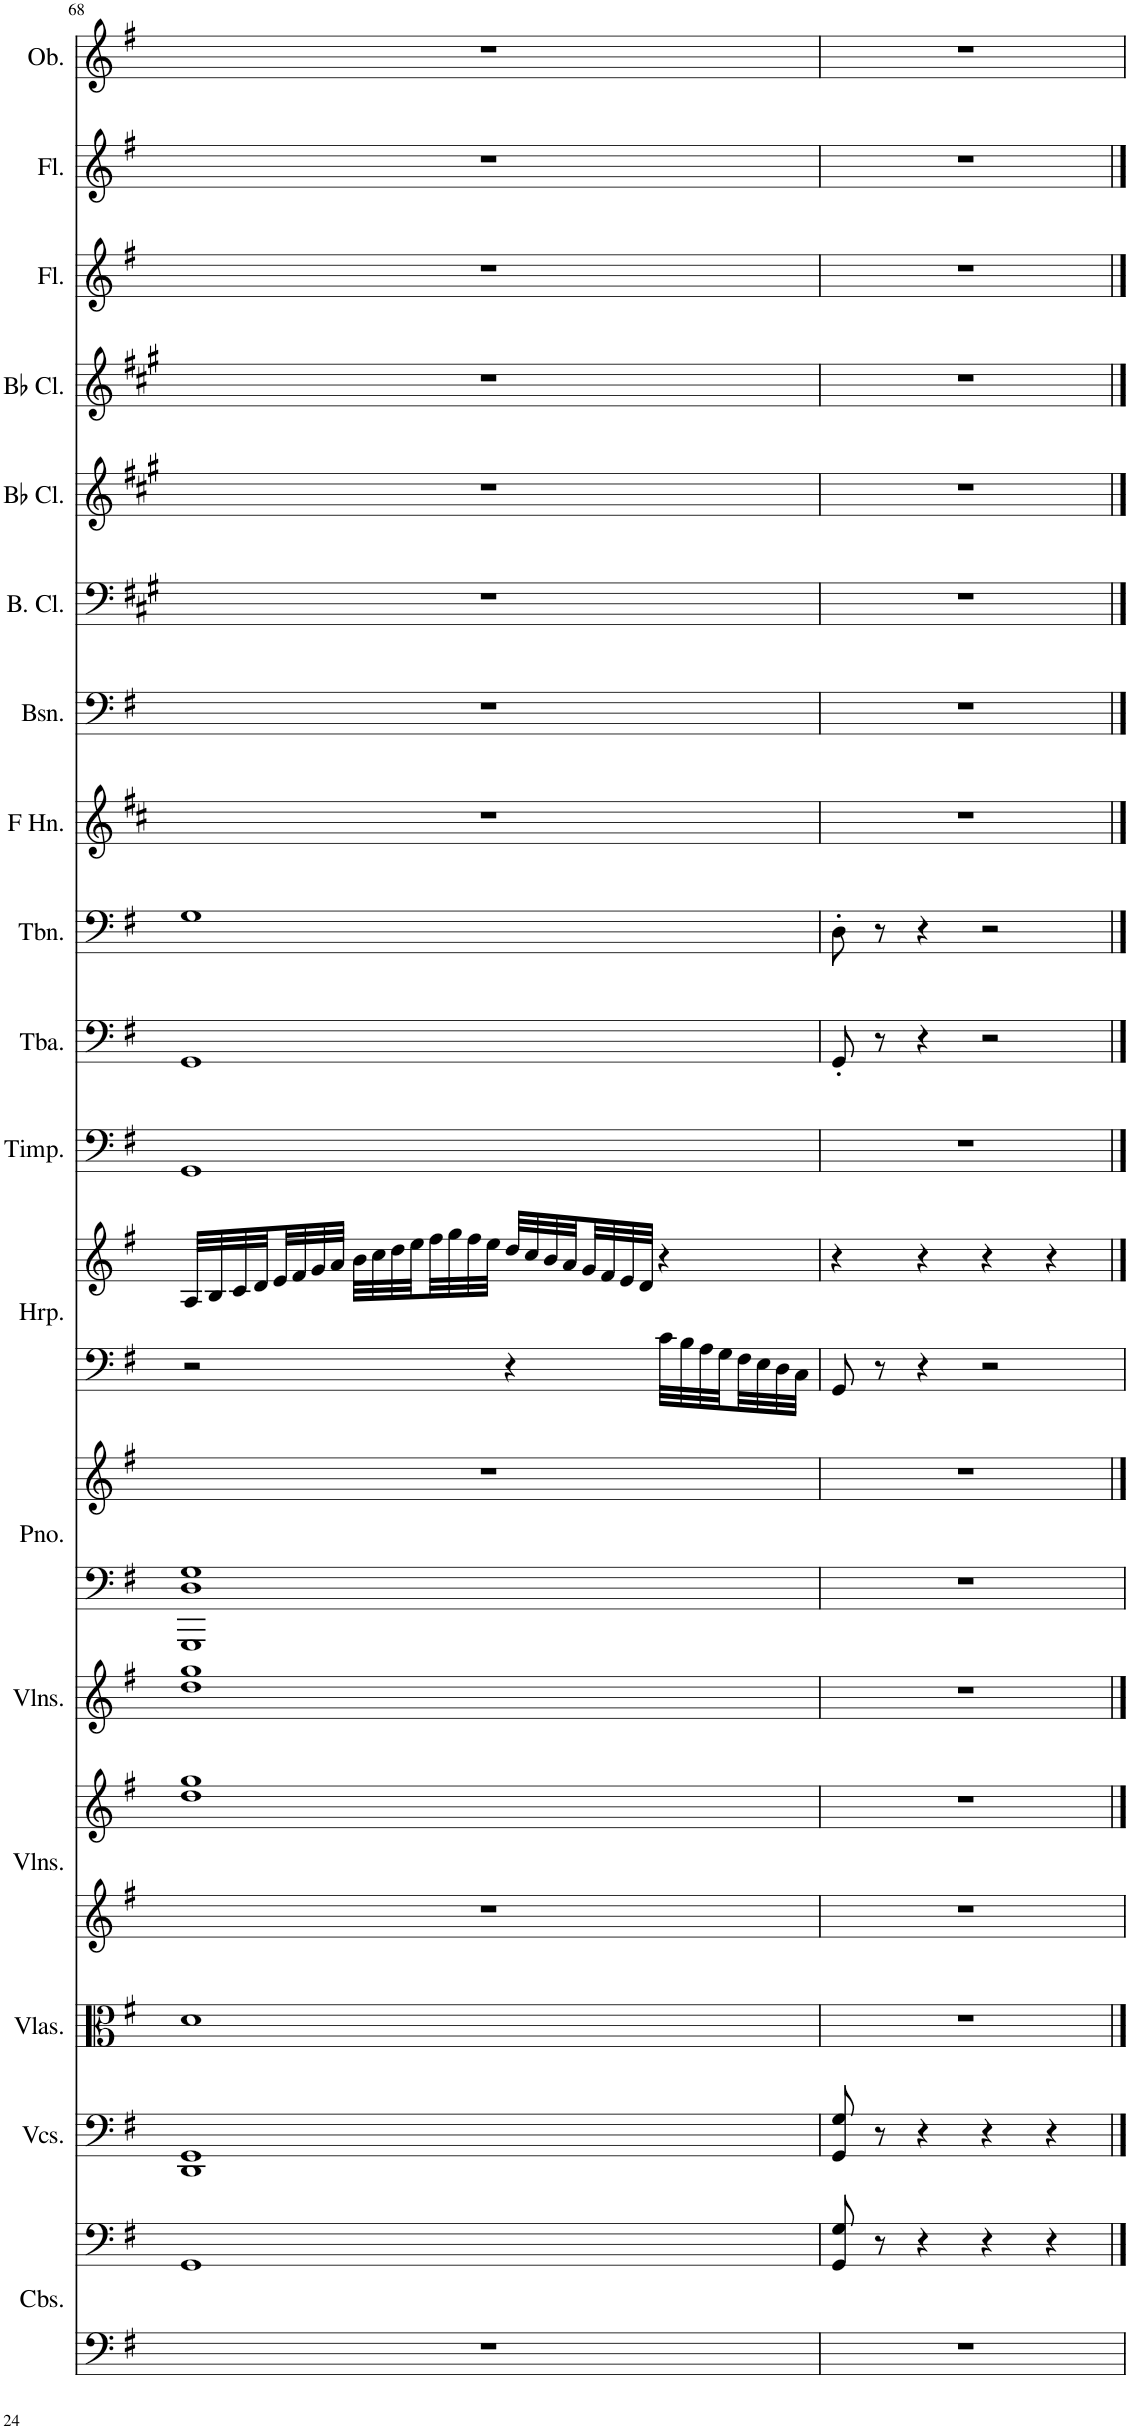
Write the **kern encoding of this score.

**kern	**kern	**kern	**kern	**kern	**kern	**kern	**kern	**kern	**kern	**kern	**kern	**kern	**kern	**kern	**kern	**kern	**kern	**kern	**kern	**kern	**kern
*part18	*part18	*part17	*part16	*part15	*part15	*part14	*part13	*part13	*part12	*part12	*part11	*part10	*part9	*part8	*part7	*part6	*part5	*part4	*part3	*part2	*part1
*staff22	*staff21	*staff20	*staff19	*staff18	*staff17	*staff16	*staff15	*staff14	*staff13	*staff12	*staff11	*staff10	*staff9	*staff8	*staff7	*staff6	*staff5	*staff4	*staff3	*staff2	*staff1
*I"Contrabasses	*	*I"Violoncellos	*I"Violas	*I"Violins	*	*I"Violins	*I"Piano	*	*I"Harp	*	*I"Timpani	*I"Tuba	*I"Trombone	*I"Horn in F	*I"Bassoon	*I"Bass Clarinet	*I"Bb Clarinet	*I"Bb Clarinet	*I"Flute	*I"Flute	*I"Oboe
*I'Cbs.	*	*I'Vcs.	*I'Vlas.	*I'Vlns.	*	*I'Vlns.	*I'Pno.	*	*I'Hrp.	*	*I'Timp.	*I'Tba.	*I'Tbn.	*	*I'Bsn.	*I'B. Cl.	*I'Bb Cl.	*I'Bb Cl.	*I'Fl.	*I'Fl.	*I'Ob.
!!LO:PB:g=z
*clefF4	*clefF4	*clefF4	*clefC3	*clefG2	*clefG2	*clefG2	*clefF4	*clefG2	*clefF4	*clefG2	*clefF4	*clefF4	*clefF4	*clefG2	*clefF4	*clefF4	*clefG2	*clefG2	*clefG2	*clefG2	*clefG2
*Trd7c12	*Trd7c12	*	*	*	*	*	*	*	*	*	*	*	*	*Trd4c7	*	*Trd8c14	*Trd1c2	*Trd1c2	*	*	*
*k[f#]	*k[f#]	*k[f#]	*k[f#]	*k[f#]	*k[f#]	*k[f#]	*k[f#]	*k[f#]	*k[f#]	*k[f#]	*k[f#]	*k[f#]	*k[f#]	*k[f#c#]	*k[f#]	*k[f#c#g#]	*k[f#c#g#]	*k[f#c#g#]	*k[f#]	*k[f#]	*k[f#]
*M4/4	*M4/4	*M4/4	*M4/4	*M4/4	*M4/4	*M4/4	*M4/4	*M4/4	*M4/4	*M4/4	*M4/4	*M4/4	*M4/4	*M4/4	*M4/4	*M4/4	*M4/4	*M4/4	*M4/4	*M4/4	*M4/4
=68	=68	=68	=68	=68	=68	=68	=68	=68	=68	=68	=68	=68	=68	=68	=68	=68	=68	=68	=68	=68	=68
1r	1GG	1DD 1GG	1d	1r	1dd 1gg	1dd 1gg	1GGG 1D 1G	1r	2r	32A/LLL	1GG	1GG	1G	1r	1r	1r	1r	1r	1r	1r	1r
.	.	.	.	.	.	.	.	.	.	32B/	.	.	.	.	.	.	.	.	.	.	.
.	.	.	.	.	.	.	.	.	.	32c/	.	.	.	.	.	.	.	.	.	.	.
.	.	.	.	.	.	.	.	.	.	32d/	.	.	.	.	.	.	.	.	.	.	.
.	.	.	.	.	.	.	.	.	.	32e/	.	.	.	.	.	.	.	.	.	.	.
.	.	.	.	.	.	.	.	.	.	32f#/	.	.	.	.	.	.	.	.	.	.	.
.	.	.	.	.	.	.	.	.	.	32g/	.	.	.	.	.	.	.	.	.	.	.
.	.	.	.	.	.	.	.	.	.	32a/JJJ	.	.	.	.	.	.	.	.	.	.	.
.	.	.	.	.	.	.	.	.	.	32b\LLL	.	.	.	.	.	.	.	.	.	.	.
.	.	.	.	.	.	.	.	.	.	32cc\	.	.	.	.	.	.	.	.	.	.	.
.	.	.	.	.	.	.	.	.	.	32dd\	.	.	.	.	.	.	.	.	.	.	.
.	.	.	.	.	.	.	.	.	.	32ee\	.	.	.	.	.	.	.	.	.	.	.
.	.	.	.	.	.	.	.	.	.	32ff#\	.	.	.	.	.	.	.	.	.	.	.
.	.	.	.	.	.	.	.	.	.	32gg\	.	.	.	.	.	.	.	.	.	.	.
.	.	.	.	.	.	.	.	.	.	32ff#\	.	.	.	.	.	.	.	.	.	.	.
.	.	.	.	.	.	.	.	.	.	32ee\JJJ	.	.	.	.	.	.	.	.	.	.	.
.	.	.	.	.	.	.	.	.	4r	32dd/LLL	.	.	.	.	.	.	.	.	.	.	.
.	.	.	.	.	.	.	.	.	.	32cc/	.	.	.	.	.	.	.	.	.	.	.
.	.	.	.	.	.	.	.	.	.	32b/	.	.	.	.	.	.	.	.	.	.	.
.	.	.	.	.	.	.	.	.	.	32a/	.	.	.	.	.	.	.	.	.	.	.
.	.	.	.	.	.	.	.	.	.	32g/	.	.	.	.	.	.	.	.	.	.	.
.	.	.	.	.	.	.	.	.	.	32f#/	.	.	.	.	.	.	.	.	.	.	.
.	.	.	.	.	.	.	.	.	.	32e/	.	.	.	.	.	.	.	.	.	.	.
.	.	.	.	.	.	.	.	.	.	32d/JJJ	.	.	.	.	.	.	.	.	.	.	.
.	.	.	.	.	.	.	.	.	32c\LLL	4r	.	.	.	.	.	.	.	.	.	.	.
.	.	.	.	.	.	.	.	.	32B\	.	.	.	.	.	.	.	.	.	.	.	.
.	.	.	.	.	.	.	.	.	32A\	.	.	.	.	.	.	.	.	.	.	.	.
.	.	.	.	.	.	.	.	.	32G\	.	.	.	.	.	.	.	.	.	.	.	.
.	.	.	.	.	.	.	.	.	32F#\	.	.	.	.	.	.	.	.	.	.	.	.
.	.	.	.	.	.	.	.	.	32E\	.	.	.	.	.	.	.	.	.	.	.	.
.	.	.	.	.	.	.	.	.	32D\	.	.	.	.	.	.	.	.	.	.	.	.
.	.	.	.	.	.	.	.	.	32C\JJJ	.	.	.	.	.	.	.	.	.	.	.	.
=69	=69	=69	=69	=69	=69	=69	=69	=69	=69	=69	=69	=69	=69	=69	=69	=69	=69	=69	=69	=69	=69
1r	8GG/ 8G/	8GG/ 8G/	1r	1r	1r	1r	1r	1r	8GG/	4r	1r	8GG'/	8D'\	1r	1r	1r	1r	1r	1r	1r	1r
.	8r	8r	.	.	.	.	.	.	8r	.	.	8r	8r	.	.	.	.	.	.	.	.
.	4r	4r	.	.	.	.	.	.	4r	4r	.	4r	4r	.	.	.	.	.	.	.	.
.	4r	4r	.	.	.	.	.	.	2r	4r	.	2r	2r	.	.	.	.	.	.	.	.
.	4r	4r	.	.	.	.	.	.	.	4r	.	.	.	.	.	.	.	.	.	.	.
=	=	=	=	=	=	=	=	=	=	=	=	=	=	=	=	=	=	=	=	=	=
*-	*-	*-	*-	*-	*-	*-	*-	*-	*-	*-	*-	*-	*-	*-	*-	*-	*-	*-	*-	*-	*-
